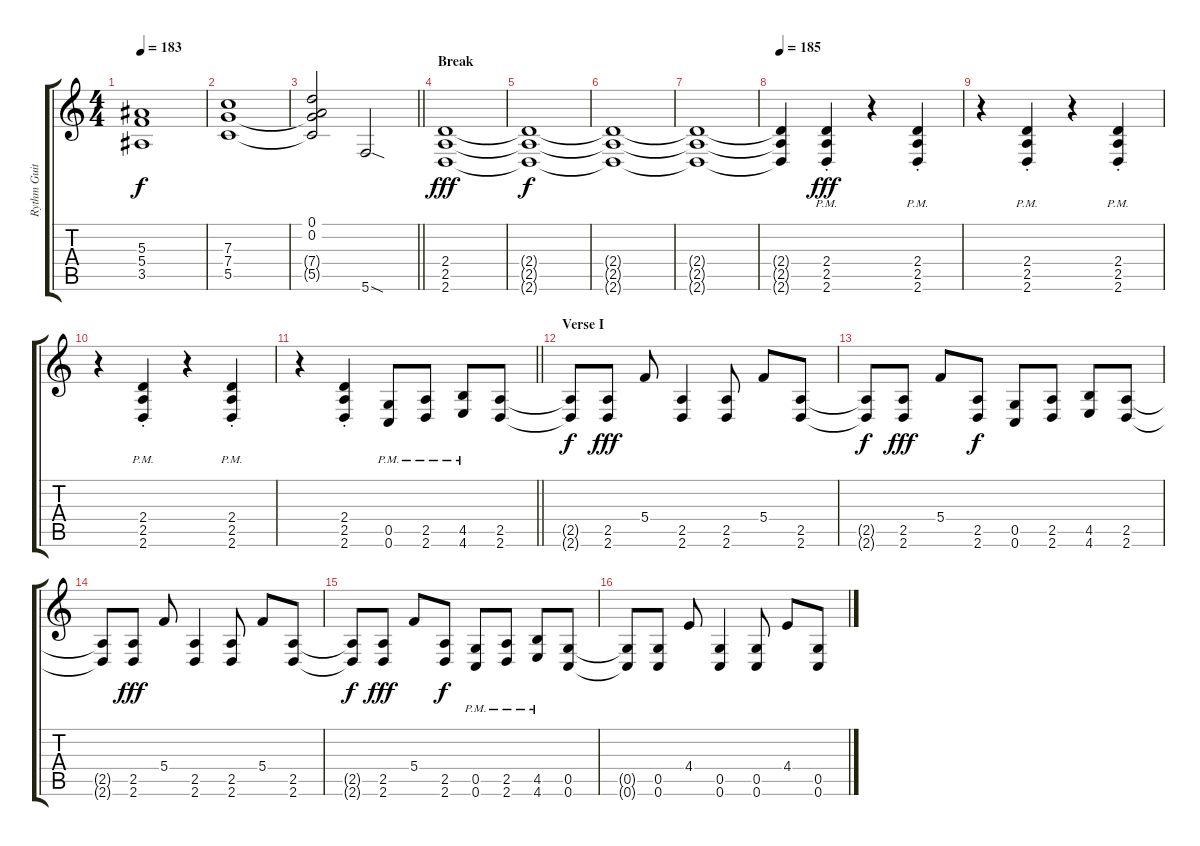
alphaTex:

\track ("Rythm Guitar II" "Rythm Guit") {instrument overdrivenguitar}
\staff {score tabs}
\tuning (D4 A3 F3 C3 G2 C2) {hide}
\ts (4 4)
\tempo 183
\clef g2
\ks c
(5.3{t} 5.4{t} 3.5{t}).1{dy f} |
(7.3 7.4 5.5).1 |
\barLineRight lightlight
(0.1 0.2 7.4{t} 5.5{t}).2 5.6{sod}.2 |
\section ("" "Break")
(2.4 2.5 2.6).1{dy fff volume 10} |
(2.4{t} 2.5{t} 2.6{t}).1{dy f} |
(2.4{t} 2.5{t} 2.6{t}).1 |
(2.4{t} 2.5{t} 2.6{t}).1 |
\tempo 185
(2.4{t} 2.5{t} 2.6{t}).4 (2.4{pm st} 2.5{pm st} 2.6{pm st}).4{dy fff} r.4 (2.4{pm st} 2.5{pm st} 2.6{pm st}).4 |
r.4 (2.4{pm st} 2.5{pm st} 2.6{pm st}).4 r.4 (2.4{pm st} 2.5{pm st} 2.6{pm st}).4 |
r.4 (2.4{pm st} 2.5{pm st} 2.6{pm st}).4 r.4 (2.4{pm st} 2.5{pm st} 2.6{pm st}).4 |
\barLineRight lightlight
r.4 (2.4{st} 2.5{st} 2.6{st}).4 (0.5{pm} 0.6{pm}).8{volume 13 balance 14} (2.5{pm} 2.6{pm}).8 (4.5{pm} 4.6{pm}).8 (2.5 2.6).8 |
\section ("" "Verse I")
(2.5{t} 2.6{t}).8{dy f} (2.5 2.6).8{dy fff} 5.4.8 (2.5 2.6).4 (2.5 2.6).8 5.4.8 (2.5 2.6).8 |
(2.5{t} 2.6{t}).8{dy f} (2.5 2.6).8{dy fff} 5.4.8 (2.5 2.6).8{dy f} (0.5 0.6).8 (2.5 2.6).8 (4.5 4.6).8 (2.5 2.6).8 |
(2.5{t} 2.6{t}).8 (2.5 2.6).8{dy fff} 5.4.8 (2.5 2.6).4 (2.5 2.6).8 5.4.8 (2.5 2.6).8 |
(2.5{t} 2.6{t}).8{dy f} (2.5 2.6).8{dy fff} 5.4.8 (2.5 2.6).8{dy f} (0.5{pm} 0.6{pm}).8 (2.5{pm} 2.6{pm}).8 (4.5{pm} 4.6{pm}).8 (0.5 0.6).8 |
(0.5{t} 0.6{t}).8 (0.5 0.6).8 4.4.8 (0.5 0.6).4 (0.5 0.6).8 4.4.8 (0.5 0.6).8
